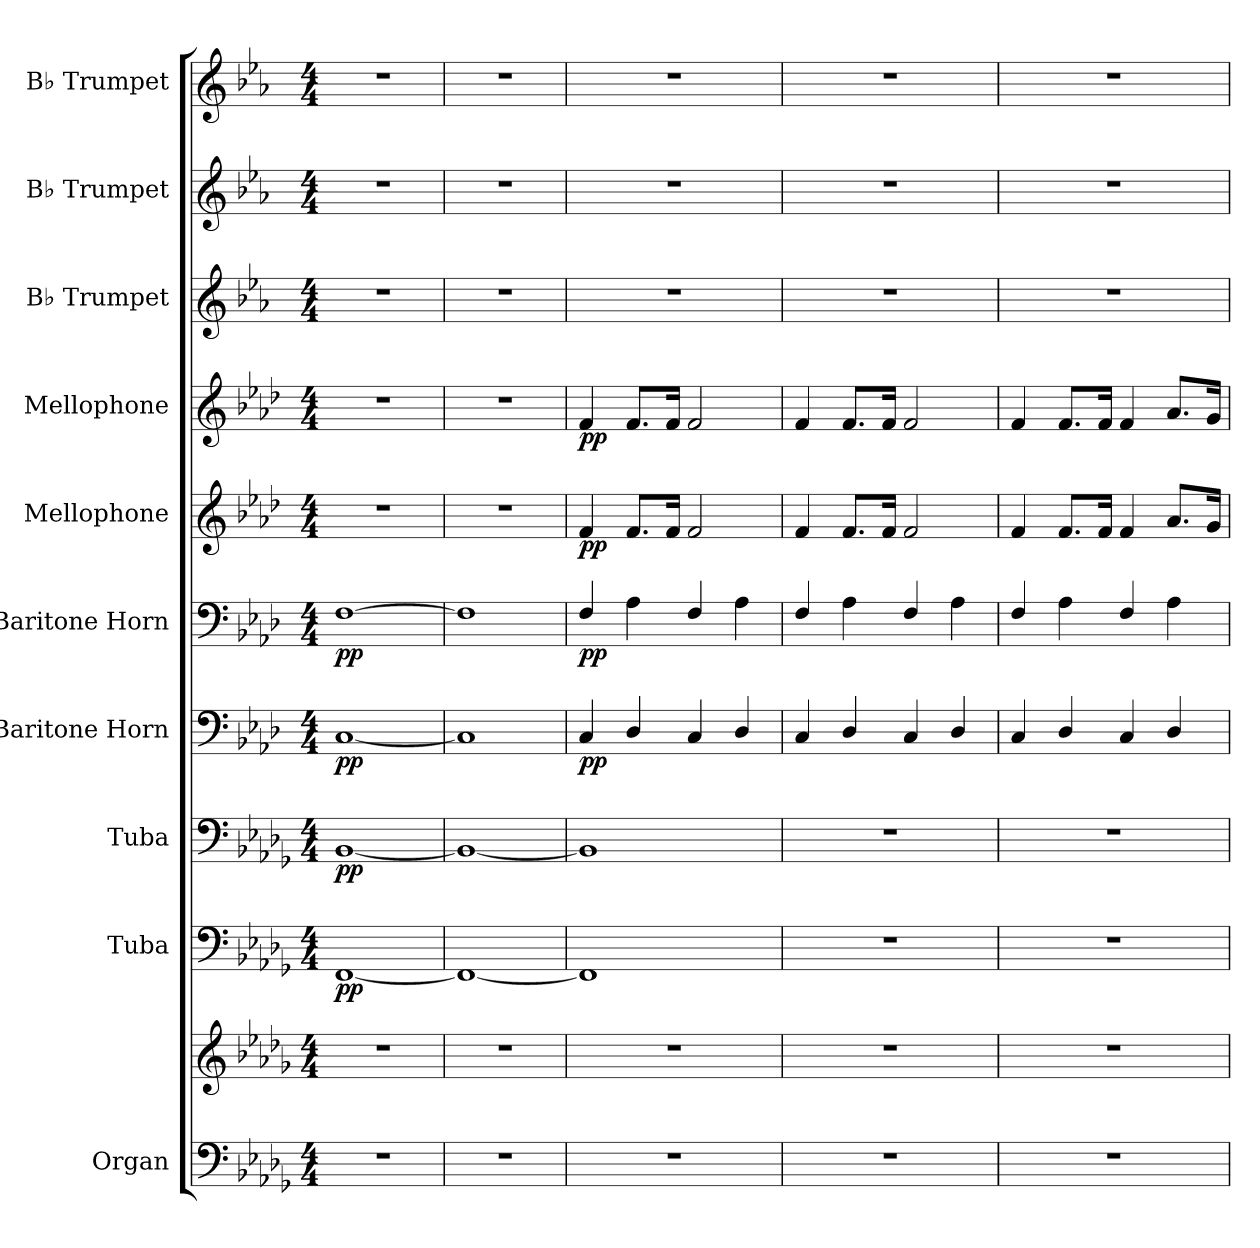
**kern	**kern	**kern	**dynam	**kern	**dynam	**kern	**dynam	**kern	**dynam	**kern	**dynam	**kern	**dynam	**kern	**kern	**kern
*part10	*part10	*part9	*part9	*part8	*part8	*part7	*part7	*part6	*part6	*part5	*part5	*part4	*part4	*part3	*part2	*part1
*staff11	*staff10	*staff9	*staff9	*staff8	*staff8	*staff7	*staff7	*staff6	*staff6	*staff5	*staff5	*staff4	*staff4	*staff3	*staff2	*staff1
*I"Organ	*	*I"Tuba	*	*I"Tuba	*	*I"Baritone Horn	*	*I"Baritone Horn	*	*I"Mellophone	*	*I"Mellophone	*	*I"B♭ Trumpet	*I"B♭ Trumpet	*I"B♭ Trumpet
*I'Org.	*	*I'Tba.	*	*I'Tba.	*	*I'Bar. Hn.	*	*I'Bar. Hn.	*	*I'Mph.	*	*I'Mph.	*	*I'B♭ Tpt.	*I'B♭ Tpt.	*I'B♭ Tpt.
*clefF4	*clefG2	*clefF4	*	*clefF4	*	*clefF4	*	*clefF4	*	*clefG2	*	*clefG2	*	*clefG2	*clefG2	*clefG2
*	*	*	*	*	*	*ITrd4c7	*	*ITrd4c7	*	*ITrd4c7	*	*ITrd4c7	*	*ITrd1c2	*ITrd1c2	*ITrd1c2
*k[b-e-a-d-g-]	*k[b-e-a-d-g-]	*k[b-e-a-d-g-]	*	*k[b-e-a-d-g-]	*	*k[b-e-a-d-g-]	*	*k[b-e-a-d-g-]	*	*k[b-e-a-d-g-]	*	*k[b-e-a-d-g-]	*	*k[b-e-a-d-g-]	*k[b-e-a-d-g-]	*k[b-e-a-d-g-]
*M4/4	*M4/4	*M4/4	*	*M4/4	*	*M4/4	*	*M4/4	*	*M4/4	*	*M4/4	*	*M4/4	*M4/4	*M4/4
*MM52	*MM52	*MM52	*	*MM52	*	*MM52	*	*MM52	*	*MM52	*	*MM52	*	*MM52	*MM52	*MM52
=1	=1	=1	=1	=1	=1	=1	=1	=1	=1	=1	=1	=1	=1	=1	=1	=1
!	!	!	!LO:DY:b	!	!LO:DY:b	!	!LO:DY:b	!	!LO:DY:b	!	!	!	!	!	!	!
1r	1r	[1FF	pp	[1BB-	pp	[1FF	pp	[1BB-	pp	1r	.	1r	.	1r	1r	1r
=2	=2	=2	=2	=2	=2	=2	=2	=2	=2	=2	=2	=2	=2	=2	=2	=2
1r	1r	1FF_	.	1BB-_	.	1FF]	.	1BB-]	.	1r	.	1r	.	1r	1r	1r
=3	=3	=3	=3	=3	=3	=3	=3	=3	=3	=3	=3	=3	=3	=3	=3	=3
!	!	!	!	!	!	!	!LO:DY:b	!	!LO:DY:b	!	!LO:DY:b	!	!LO:DY:b	!	!	!
1r	1r	1FF]	.	1BB-]	.	4FF/	pp	4BB-/	pp	4B-/	pp	4B-/	pp	1r	1r	1r
.	.	.	.	.	.	4GG-/	.	4D-\	.	8.B-/L	.	8.B-/L	.	.	.	.
.	.	.	.	.	.	.	.	.	.	16B-/Jk	.	16B-/Jk	.	.	.	.
.	.	.	.	.	.	4FF/	.	4BB-/	.	2B-/	.	2B-/	.	.	.	.
.	.	.	.	.	.	4GG-/	.	4D-\	.	.	.	.	.	.	.	.
=4	=4	=4	=4	=4	=4	=4	=4	=4	=4	=4	=4	=4	=4	=4	=4	=4
1r	1r	1r	.	1r	.	4FF/	.	4BB-/	.	4B-/	.	4B-/	.	1r	1r	1r
.	.	.	.	.	.	4GG-/	.	4D-\	.	8.B-/L	.	8.B-/L	.	.	.	.
.	.	.	.	.	.	.	.	.	.	16B-/Jk	.	16B-/Jk	.	.	.	.
.	.	.	.	.	.	4FF/	.	4BB-/	.	2B-/	.	2B-/	.	.	.	.
.	.	.	.	.	.	4GG-/	.	4D-\	.	.	.	.	.	.	.	.
=5	=5	=5	=5	=5	=5	=5	=5	=5	=5	=5	=5	=5	=5	=5	=5	=5
1r	1r	1r	.	1r	.	4FF/	.	4BB-/	.	4B-/	.	4B-/	.	1r	1r	1r
.	.	.	.	.	.	4GG-/	.	4D-\	.	8.B-/L	.	8.B-/L	.	.	.	.
.	.	.	.	.	.	.	.	.	.	16B-/Jk	.	16B-/Jk	.	.	.	.
.	.	.	.	.	.	4FF/	.	4BB-/	.	4B-/	.	4B-/	.	.	.	.
.	.	.	.	.	.	4GG-/	.	4D-\	.	8.d-/L	.	8.d-/L	.	.	.	.
.	.	.	.	.	.	.	.	.	.	16c/Jk	.	16c/Jk	.	.	.	.
=	=	=	=	=	=	=	=	=	=	=	=	=	=	=	=	=
*-	*-	*-	*-	*-	*-	*-	*-	*-	*-	*-	*-	*-	*-	*-	*-	*-
